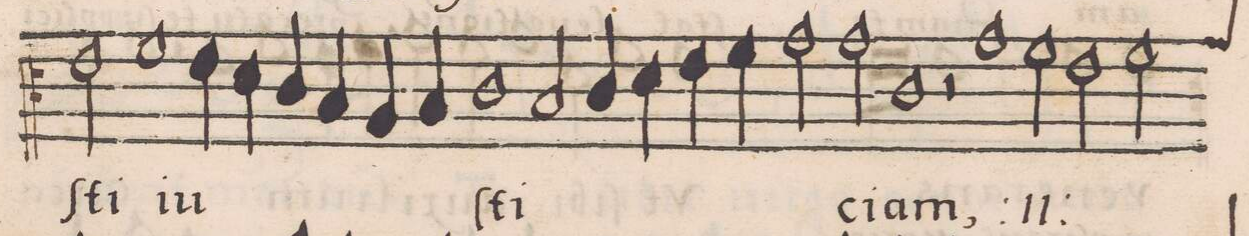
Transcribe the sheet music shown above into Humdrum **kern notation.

**kern	**text
*I"CANTVS	*
*clefC3	*
*k[]	*
*met(C|)	*
*M2/1	*
2e\	-ſti
1f	iu-
=6-	=6-
4e\	.
4d\	.
4c/	.
4B/	.
4A/	.
4B/	.
1c\	-ſti-
=7-	=7-
2B/	.
4c/	.
4d\	.
4e\	.
4f\	.
=8-	=8-
2g\	.
2g\	-ci-
1c	-am,
=9-	=9-
*	*ij
2r	.
1g	iu-
2f\	.
=10-	=10-
2e\	-ſti-
*custos:g	*
2f\	.
*-	*-
